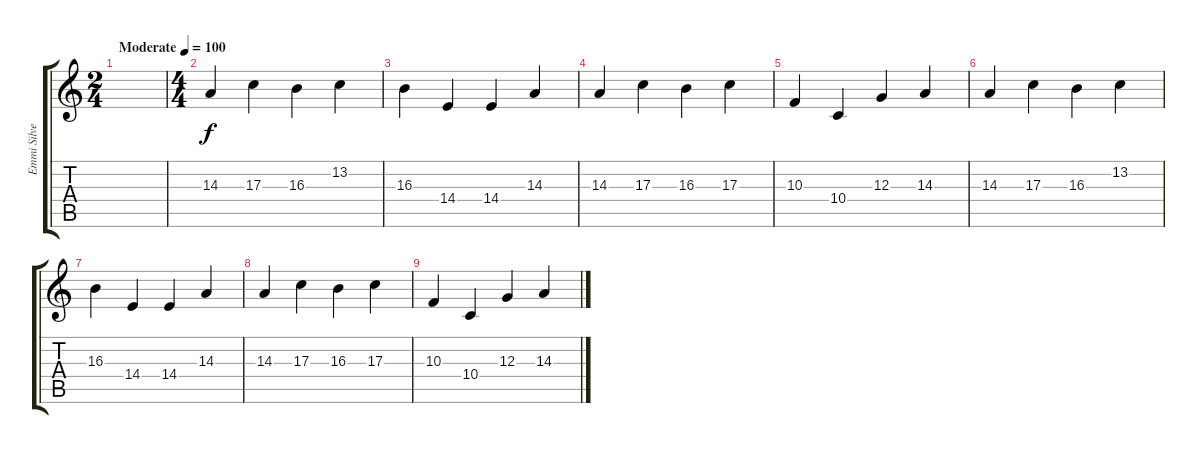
\track ("Emmi Silvennoinen" "Emmi Silve") {solo instrument stringensemble1}
\staff {score tabs}
\tuning (E4 B3 G3 D3 A2 E2) {hide}
\ts (2 4)
\tempo (100 "Moderate")
\clef g2
\ks c
|
\ts (4 4)
14.3.4 17.3.4 16.3.4 13.2.4 |
16.3.4 14.4.4 14.4.4 14.3.4 |
14.3.4 17.3.4 16.3.4 17.3.4 |
10.3.4 10.4.4 12.3.4 14.3.4 |
14.3.4 17.3.4 16.3.4 13.2.4 |
16.3.4 14.4.4 14.4.4 14.3.4 |
14.3.4 17.3.4 16.3.4 17.3.4 |
10.3.4 10.4.4 12.3.4 14.3.4
